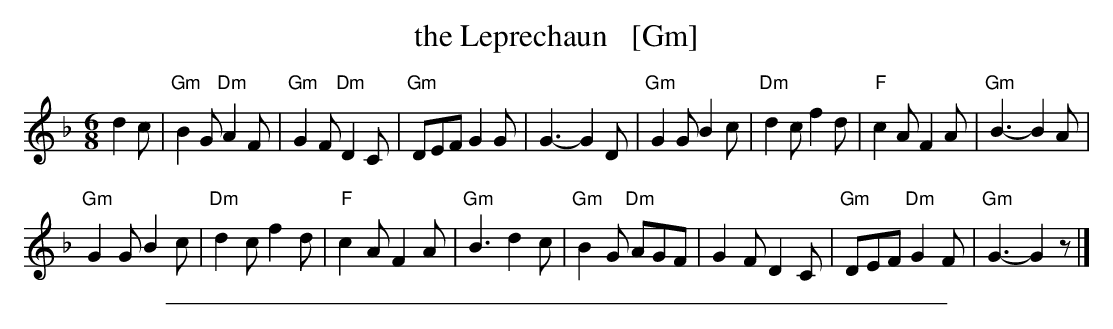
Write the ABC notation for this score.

X:1
T: the Leprechaun   [Gm]
M: 6/8
L: 1/8
K: Gdor
d2c |\
"Gm"B2G "Dm"A2F | "Gm"G2F "Dm"D2C | "Gm"DEF G2G | G3- G2D |\
"Gm"G2G B2c | "Dm"d2c f2d | "F"c2A F2A | "Gm"B3- B2A |
"Gm"G2G B2c | "Dm"d2c f2d | "F"c2A F2A | "Gm"B3 d2c |\
"Gm"B2G "Dm"AGF | G2F D2C | "Gm"DEF "Dm"G2F | "Gm"G3- G2z |]
